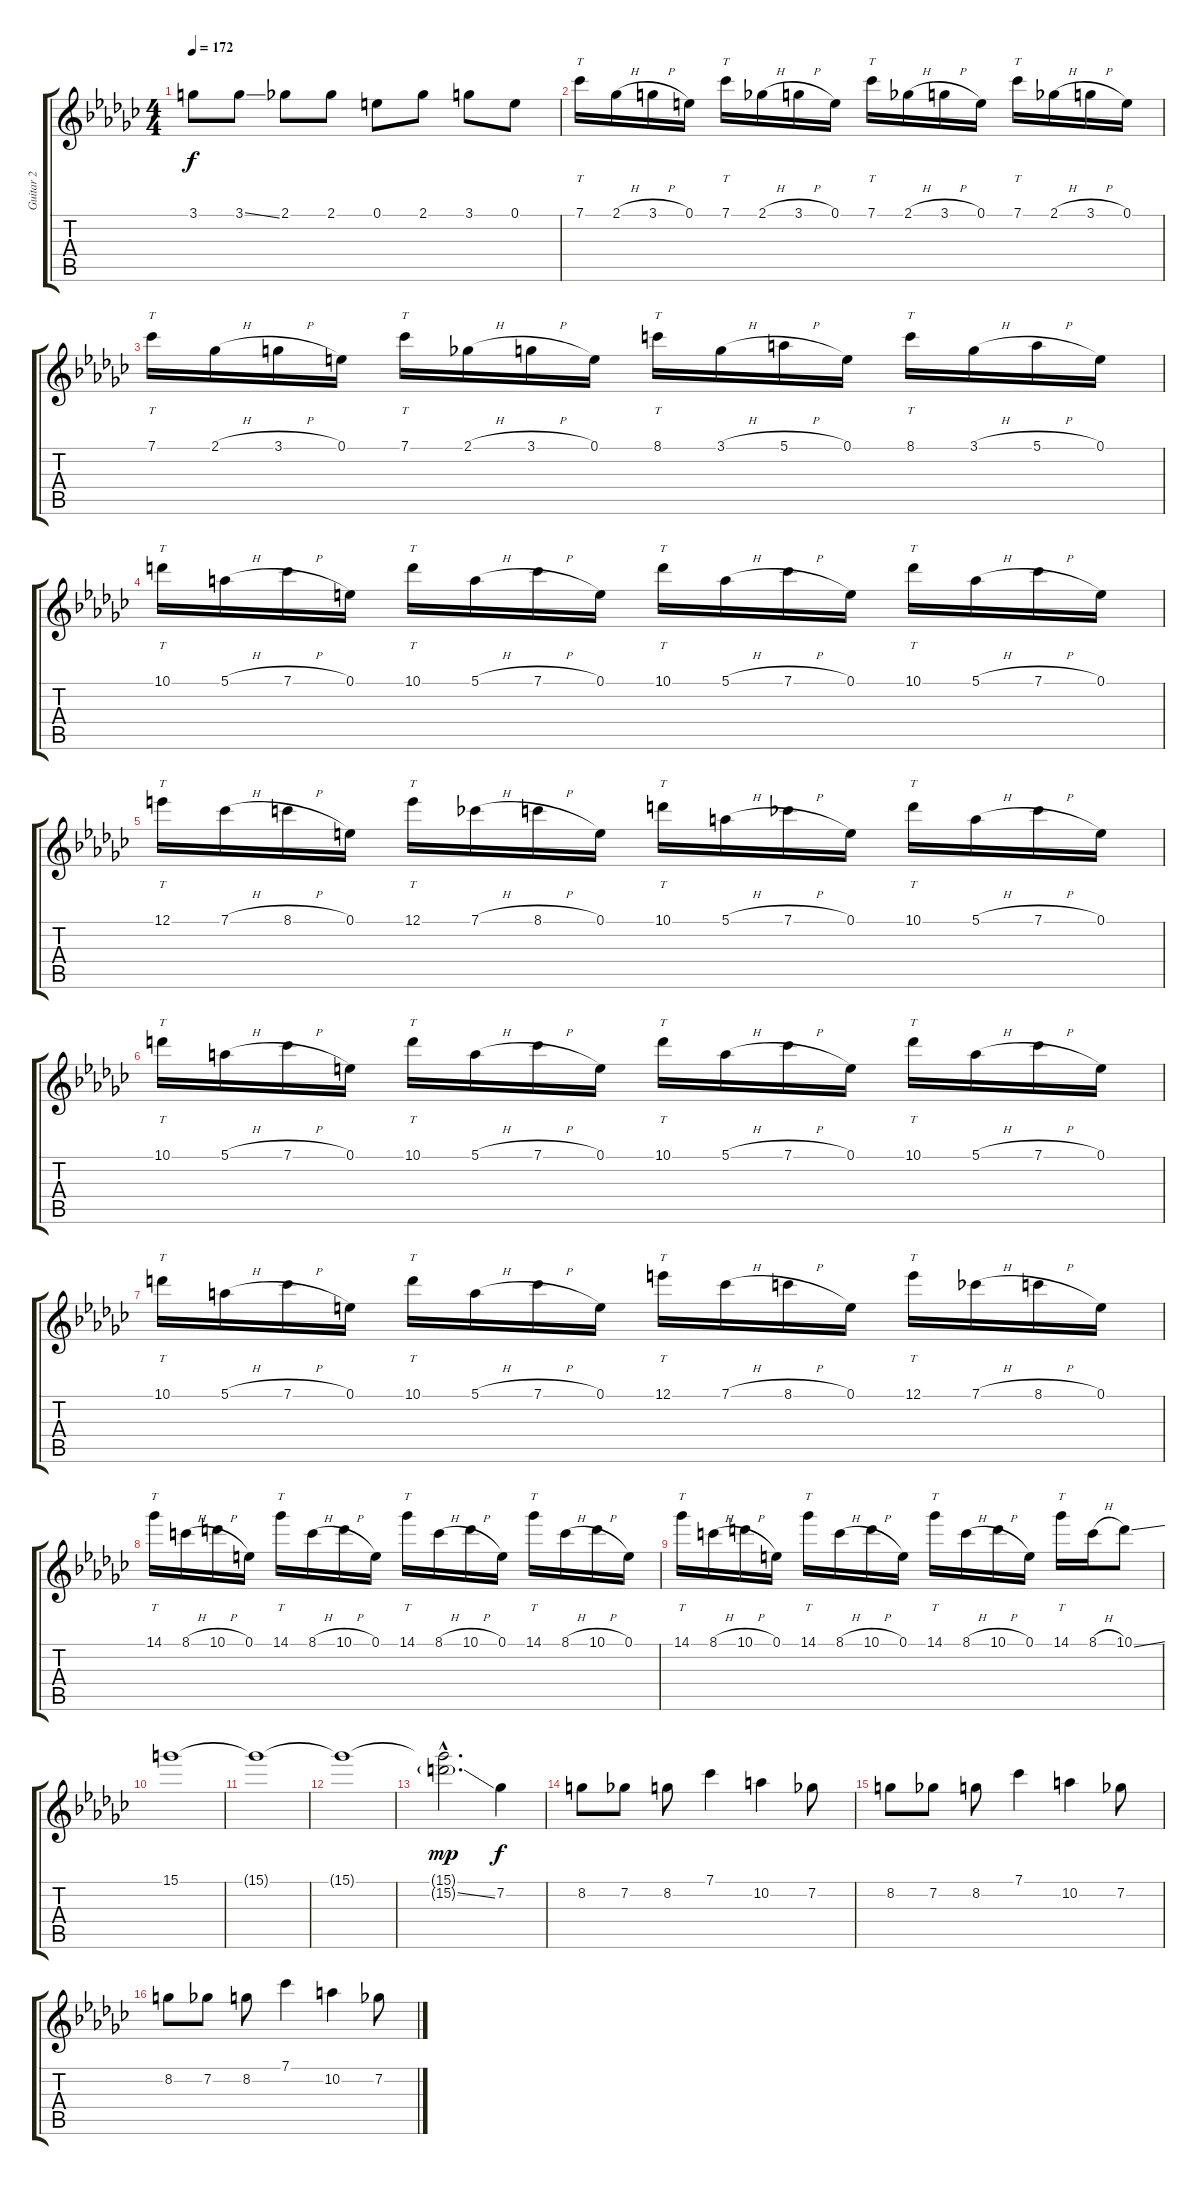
\track ("Guitar 2" "Guitar 2") {instrument overdrivenguitar}
\staff {score tabs}
\tuning (E4 B3 G3 D3 A2 E2) {hide}
\ts (4 4)
\tempo 172
\clef g2
\ks ebminor
3.1.8{dy f} 3.1{ss}.8 2.1.8 2.1.8 0.1.8 2.1.8 3.1.8 0.1.8 |
7.1.16{tt} 2.1{h}.16 3.1{h}.16 0.1.16 7.1.16{tt} 2.1{h}.16 3.1{h}.16 0.1.16 7.1.16{tt} 2.1{h}.16 3.1{h}.16 0.1.16 7.1.16{tt} 2.1{h}.16 3.1{h}.16 0.1.16 |
7.1.16{tt} 2.1{h}.16 3.1{h}.16 0.1.16 7.1.16{tt} 2.1{h}.16 3.1{h}.16 0.1.16 8.1.16{tt} 3.1{h}.16 5.1{h}.16 0.1.16 8.1.16{tt} 3.1{h}.16 5.1{h}.16 0.1.16 |
10.1.16{tt} 5.1{h}.16 7.1{h}.16 0.1.16 10.1.16{tt} 5.1{h}.16 7.1{h}.16 0.1.16 10.1.16{tt} 5.1{h}.16 7.1{h}.16 0.1.16 10.1.16{tt} 5.1{h}.16 7.1{h}.16 0.1.16 |
12.1.16{tt} 7.1{h}.16 8.1{h}.16 0.1.16 12.1.16{tt} 7.1{h}.16 8.1{h}.16 0.1.16 10.1.16{tt} 5.1{h}.16 7.1{h}.16 0.1.16 10.1.16{tt} 5.1{h}.16 7.1{h}.16 0.1.16 |
10.1.16{tt} 5.1{h}.16 7.1{h}.16 0.1.16 10.1.16{tt} 5.1{h}.16 7.1{h}.16 0.1.16 10.1.16{tt} 5.1{h}.16 7.1{h}.16 0.1.16 10.1.16{tt} 5.1{h}.16 7.1{h}.16 0.1.16 |
10.1.16{tt} 5.1{h}.16 7.1{h}.16 0.1.16 10.1.16{tt} 5.1{h}.16 7.1{h}.16 0.1.16 12.1.16{tt} 7.1{h}.16 8.1{h}.16 0.1.16 12.1.16{tt} 7.1{h}.16 8.1{h}.16 0.1.16 |
14.1.16{tt} 8.1{h}.16 10.1{h}.16 0.1.16 14.1.16{tt} 8.1{h}.16 10.1{h}.16 0.1.16 14.1.16{tt} 8.1{h}.16 10.1{h}.16 0.1.16 14.1.16{tt} 8.1{h}.16 10.1{h}.16 0.1.16 |
14.1.16{tt} 8.1{h}.16 10.1{h}.16 0.1.16 14.1.16{tt} 8.1{h}.16 10.1{h}.16 0.1.16 14.1.16{tt} 8.1{h}.16 10.1{h}.16 0.1.16 14.1.16{tt} 8.1{h}.16 10.1{ss}.8 |
15.1.1 |
15.1{t}.1 |
15.1{t}.1 |
(15.1{hac t} 15.2{ss g hac}).2{d dy mp} 7.2.4{dy f} |
8.2.8 7.2.8 8.2.8 7.1.4 10.2.4 7.2.8 |
8.2.8 7.2.8 8.2.8 7.1.4 10.2.4 7.2.8 |
8.2.8 7.2.8 8.2.8 7.1.4 10.2.4 7.2.8
